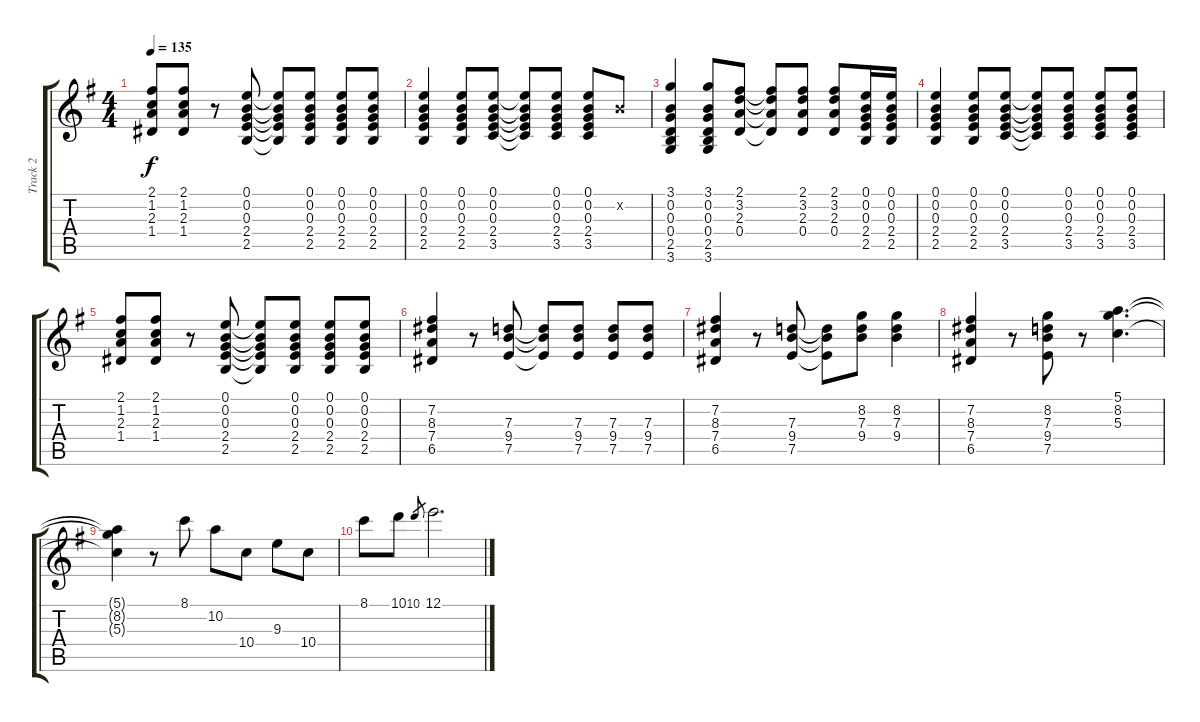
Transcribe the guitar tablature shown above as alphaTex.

\track ("Track 2" "Track 2") {instrument acousticguitarsteel}
\staff {score tabs}
\tuning (E4 B3 G3 D3 A2 E2) {hide}
\ts (4 4)
\tempo 135
\clef g2
\ks g
(2.1 1.2 2.3 1.4).8{dy f} (2.1 1.2 2.3 1.4).8 r.8 (0.1 0.2 0.3 2.4 2.5).8 (0.1{t} 0.2{t} 0.3{t} 2.4{t} 2.5{t}).8 (0.1 0.2 0.3 2.4 2.5).8 (0.1 0.2 0.3 2.4 2.5).8 (0.1 0.2 0.3 2.4 2.5).8 |
(0.1 0.2 0.3 2.4 2.5).4 (0.1 0.2 0.3 2.4 2.5).8 (0.1 0.2 0.3 2.4 3.5).8 (0.1{t} 0.2{t} 0.3{t} 2.4{t} 3.5{t}).8 (0.1 0.2 0.3 2.4 3.5).8 (0.1 0.2 0.3 2.4 3.5).8 0.2{x}.8 |
(3.1 0.2 0.3 0.4 2.5 3.6).4 (3.1 0.2 0.3 0.4 2.5 3.6).8 (2.1 3.2 2.3 0.4).8 (2.1{t} 3.2{t} 2.3{t} 0.4{t}).8 (2.1 3.2 2.3 0.4).8 (2.1 3.2 2.3 0.4).8 (0.1 0.2 0.3 2.4 2.5).16 (0.1 0.2 0.3 2.4 2.5).16 |
(0.1 0.2 0.3 2.4 2.5).4 (0.1 0.2 0.3 2.4 2.5).8 (0.1 0.2 0.3 2.4 3.5).8 (0.1{t} 0.2{t} 0.3{t} 2.4{t} 3.5{t}).8 (0.1 0.2 0.3 2.4 3.5).8 (0.1 0.2 0.3 2.4 3.5).8 (0.1 0.2 0.3 2.4 3.5).8 |
(2.1 1.2 2.3 1.4).8 (2.1 1.2 2.3 1.4).8 r.8 (0.1 0.2 0.3 2.4 2.5).8 (0.1{t} 0.2{t} 0.3{t} 2.4{t} 2.5{t}).8 (0.1 0.2 0.3 2.4 2.5).8 (0.1 0.2 0.3 2.4 2.5).8 (0.1 0.2 0.3 2.4 2.5).8 |
(7.2 8.3 7.4 6.5).4 r.8 (7.3 9.4 7.5).8 (7.3{t} 9.4{t} 7.5{t}).8 (7.3 9.4 7.5).8 (7.3 9.4 7.5).8 (7.3 9.4 7.5).8 |
(7.2 8.3 7.4 6.5).4 r.8 (7.3 9.4 7.5).8 (7.3{t} 9.4{t} 7.5{t}).8 (8.2 7.3 9.4).8 (8.2 7.3 9.4).4 |
(7.2 8.3 7.4 6.5).4 r.8 (8.2 7.3 9.4 7.5).8 r.8 (5.1 8.2 5.3).4{d} |
(5.1{t} 8.2{t} 5.3{t}).4 r.8 8.1.8 10.2.8 10.4.8 9.3.8 10.4.8 |
8.1.8 10.1.8 10.1.8{gr} 12.1.2{d}
